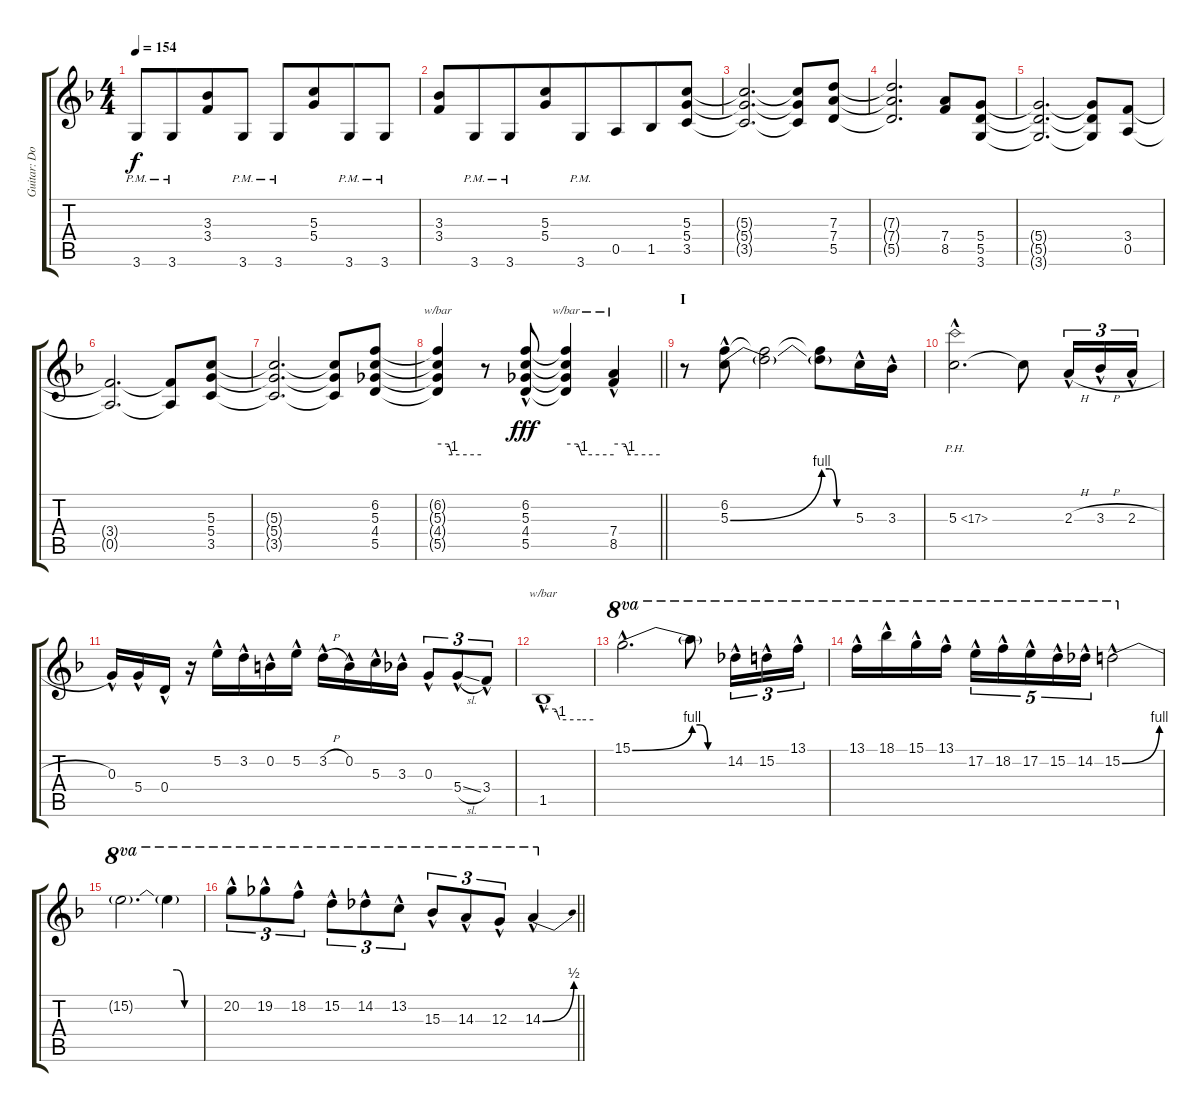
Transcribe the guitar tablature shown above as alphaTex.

\track ("Guitar: Doug" "Guitar: Do") {instrument overdrivenguitar}
\staff {score tabs}
\tuning (E4 B3 G3 D3 A2 E2) {hide}
\ts (4 4)
\tempo 154
\clef g2
\ks f
3.6{pm}.8{dy f} 3.6{pm}.8{beam merge} (3.3 3.4).8 3.6{pm}.8 3.6{pm}.8 (5.3 5.4).8{beam merge} 3.6{pm}.8 3.6{pm}.8 |
(3.3 3.4).8 3.6{pm}.8{beam merge} 3.6{pm}.8 (5.3 5.4).8{beam merge} 3.6{pm}.8 0.5.8{beam merge} 1.5.8 (5.3 5.4 3.5).8 |
(5.3{t} 5.4{t} 3.5{t}).2{d} (5.3{t} 5.4{t} 3.5{t}).8 (7.3 7.4 5.5).8 |
(7.3{t} 7.4{t} 5.5{t}).2{d} (7.4 8.5).8 (5.4 5.5 3.6).8 |
(5.4{t} 5.5{t} 3.6{t}).2{d} (5.4{t} 5.5{t} 3.6{t}).8 (3.4 0.5).8 |
(3.4{t} 0.5{t}).2{d} (3.4{t} 0.5{t}).8 (5.3 5.4 3.5).8 |
(5.3{t} 5.4{t} 3.5{t}).2{d} (5.3{t} 5.4{t} 3.5{t}).8 (6.2 5.3 4.4 5.5).8 |
\barLineRight lightlight
(6.2{t} 5.3{t} 4.4{t} 5.5{t}).4{tbe (custom default 0 0 15 0 20 -4 60 -4)} r.8 (6.2{hac} 5.3{hac} 4.4{hac} 5.5{hac}).8{dy fff} (6.2{t} 5.3{t} 4.4{t} 5.5{t}).4{tbe (custom default 0 0 15 0 20 -4 60 -4)} (7.4{hac} 8.5{hac}).4{tbe (custom default 0 0 15 0 20 -4 60 -4)} |
\section ("" "I")
r.8 (6.2{hac} 5.3{be (bend 0 0 60 4) hac}).8 (6.2{t} 5.3{t}).2 (6.2{t} 5.3{be (custom 0 4 15 4 30 0 60 0) t}).8 5.3{hac}.16 3.3{hac}.16 |
5.3{ph 12 hac}.2{d} 5.3{t}.8 2.3{h hac}.16{tu (3 2)} 3.3{h hac}.16{tu (3 2)} 2.3{h hac}.16{tu (3 2)} |
0.3{hac}.16 5.4{hac}.16 0.4{hac}.16 r.16 5.2{hac}.16 3.2{hac}.16 0.2{hac}.16 5.2{hac}.16 3.2{h hac}.16 0.2{hac}.16 5.3{hac}.16 3.3{hac}.16 0.3{hac}.8{tu (3 2)} 5.4{sl hac}.8{tu (3 2)} 3.4{hac}.8{tu (3 2)} |
1.5{hac}.1{tbe (custom default 0 0 15 0 20 -4 45 -4 60 -4)} |
15.1{be (bend 0 0 60 4) hac}.2{d ot 8va} 15.1{be (custom 0 4 15 4 30 0 60 0) t}.8{ot 8va} 14.2{hac}.16{tu (3 2) ot 8va} 15.2{hac}.16{tu (3 2) ot 8va} 13.1{hac}.16{tu (3 2) ot 8va} |
13.1{hac}.16{ot 8va} 18.1{hac}.16{ot 8va} 15.1{hac}.16{ot 8va} 13.1{hac}.16{ot 8va} 17.2{hac}.16{tu (5 4) ot 8va} 18.2{hac}.16{tu (5 4) ot 8va} 17.2{hac}.16{tu (5 4) ot 8va} 15.2{hac}.16{tu (5 4) ot 8va} 14.2{hac}.16{tu (5 4) ot 8va} 15.2{be (bend 0 0 60 4) hac}.2{ot 8va} |
15.2{t}.2{d ot 8va} 15.2{be (custom 0 4 15 4 30 0 60 0) t}.4{ot 8va} |
\barLineRight lightlight
20.2{hac}.8{tu (3 2) ot 8va} 19.2{hac}.8{tu (3 2) ot 8va} 18.2{hac}.8{tu (3 2) ot 8va} 15.2{hac}.8{tu (3 2) ot 8va} 14.2{hac}.8{tu (3 2) ot 8va} 13.2{hac}.8{tu (3 2) ot 8va} 15.3{hac}.8{tu (3 2) ot 8va} 14.3{hac}.8{tu (3 2) ot 8va} 12.3{hac}.8{tu (3 2) ot 8va} 14.3{be (bend 0 0 60 2) hac}.4{ot 8va}
